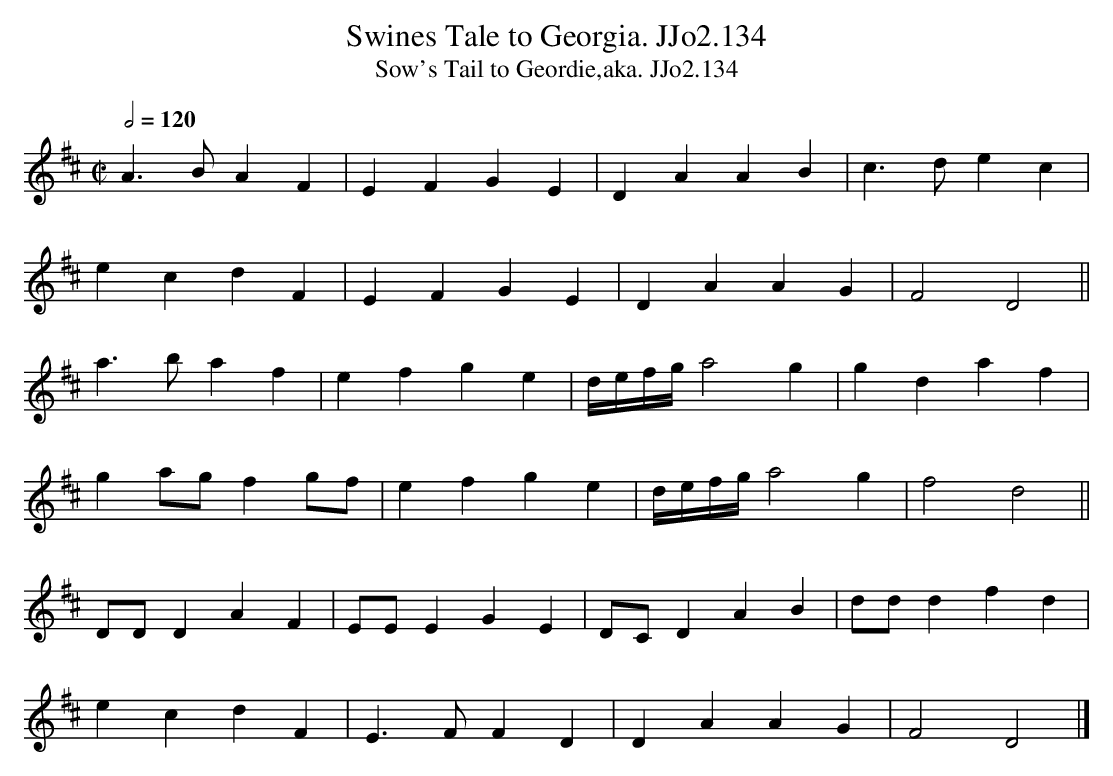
X:1
T:Swines Tale to Georgia. JJo2.134
T:Sow's Tail to Geordie,aka. JJo2.134
M:C|
L:1/4
Q:1/2=120
K:D
A>B AF | EF GE | DA AB | c>d ec |
ec dF |EF GE | DA AG | F2 D2 ||
a>b af |efge | d/4e/4f/4g/4 a2 g | gd af |
ga/g/ fg/f/ |ef ge | d/4e/4f/4g/4 a2 g | f2 d2 ||
D/D/D AF |E/E/E GE | D/C/D AB | d/d/d fd |
ec dF |E>F FD | DA AG | F2 D2 |]
